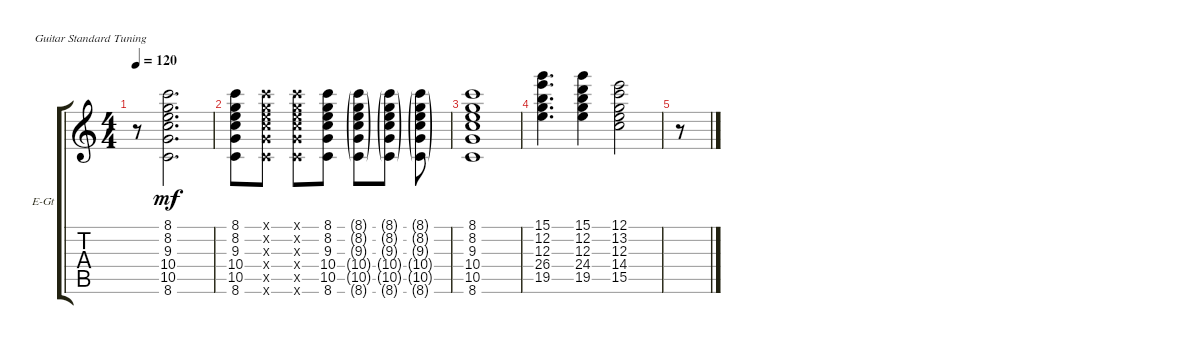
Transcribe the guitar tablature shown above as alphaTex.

\defaultSystemsLayout 4
\bracketExtendMode groupsimilarinstruments
\firstSystemTrackNameOrientation horizontal
\otherSystemsTrackNameOrientation horizontal
\track ("Electric Guitar (Clean)" "E-Gt") {instrument electricguitarclean}
\staff {score tabs}
\tuning (E4 B3 G3 D3 A2 E2)
\ts (4 4)
\tempo 120
\clef g2
\scale
0.300654
\ks c
r.8{dy mf instrument electricguitarclean} (10.5 10.4 8.6 9.3 8.2 8.1).2{d} |
\scale
0.324619 (10.5 10.4 8.6 9.3 8.2 8.1).8 (10.5{x} 10.4{x} 8.6{x} 9.3{x} 8.2{x} 8.1{x}).8 (10.5{x} 10.4{x} 8.6{x} 9.3{x} 8.2{x} 8.1{x}).8 (10.5 10.4 8.6 9.3 8.2 8.1).8 (10.5{g} 10.4{g} 8.6{g} 9.3{g} 8.2{g} 8.1{g}).8 (10.5{g} 10.4{g} 8.6{g} 9.3{g} 8.2{g} 8.1{g}).8 (10.5{g} 10.4{g} 8.6{g} 9.3{g} 8.2{g} 8.1{g}).8 |
\scale
0.132898 (8.6 10.5 10.4 9.3 8.2 8.1).1 |
\scale
0.24183 (15.1 26.4 12.3 12.2 19.5).4{d} (15.1 12.3 12.2 19.5 24.4).4 (12.1 12.3 13.2 14.4 15.5).2 |
\scale
0.25 r.8 |
\scale
0.25 |
\scale
0.25 |
\scale
0.25 |
\scale
0.25 |
\scale
0.25 |
\scale
0.25 |
\scale
0.25 |
\scale
0.25 |
\scale
0.25 |
\scale
0.25 |
\scale
0.25
